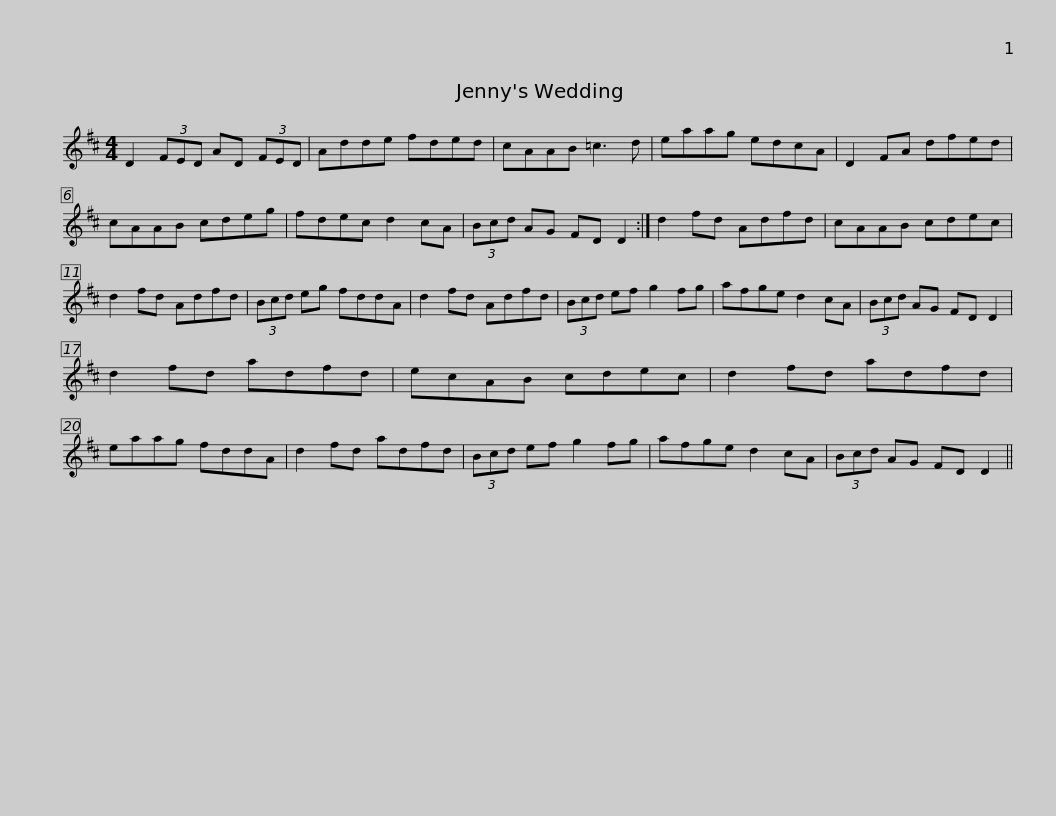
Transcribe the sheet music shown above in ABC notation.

X:1
L:1/8
M:4/4
I:linebreak $
K:D
V:1 treble
V:1
 D2 (3FED AD (3FED | Adde fded | cAAB =c3 d | eaag edcA | D2 FA dfed |$ %5
 cAAB cdeg | fdec d2 cA | (3Bcd AG FD D2 :| d2 fd Adfd | cAAB cdec | %10
 d2 fd Adfd |$ (3Bcd eg fddA | d2 fd Adfd | (3Bcd ef g2 fg | afge d2 cA | %15
 (3Bcd AG FD D2 | d2 fd adfd |$ ecAB cdec | d2 fd adfd | eaag fddA | %20
 d2 fd adfd | (3Bcd ef g2 fg | afge d2 cA |$ (3Bcd AG FD D2 || %24
